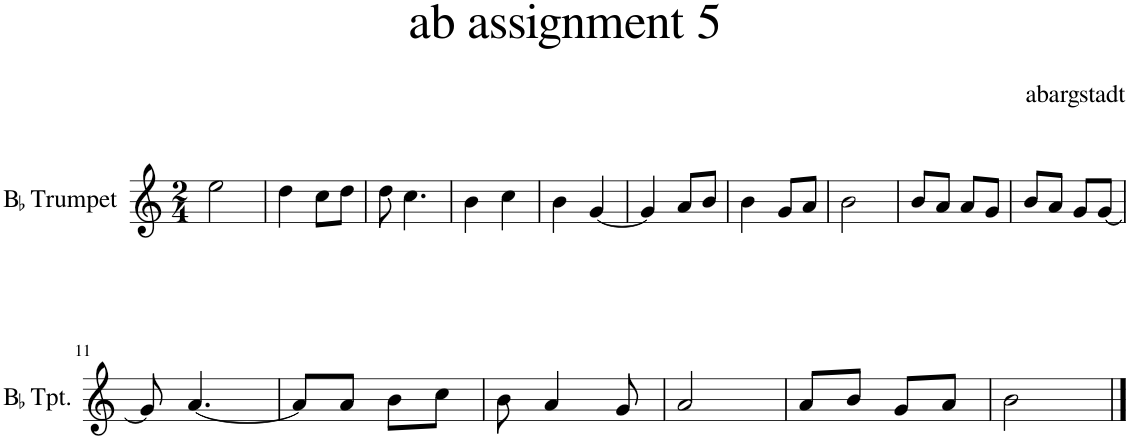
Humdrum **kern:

**kern
*part1
*staff1
*I"BaccidentalFlat Trumpet
*I'BaccidentalFlat Tpt.
*clefG2
*Trd1c2
*k[]
*M2/4
=1
2ee\
=2
4dd\
8cc\L
8dd\J
=3
8dd\
4.cc\
=4
4b\
4cc\
=5
4b\
[4g/
=6
4g/]
8a/L
8b/J
=7
4b\
8g/L
8a/J
=8
2b\
=9
8b/L
8a/J
8a/L
8g/J
=10
8b/L
8a/J
8g/L
[8g/J
!!LO:LB:g=z
=11
8g/]
[4.a/
=12
8a/L]
8a/J
8b\L
8cc\J
=13
8b\
4a/
8g/
=14
2a/
=15
8a/L
8b/J
8g/L
8a/J
=16
2b\
==
*-
